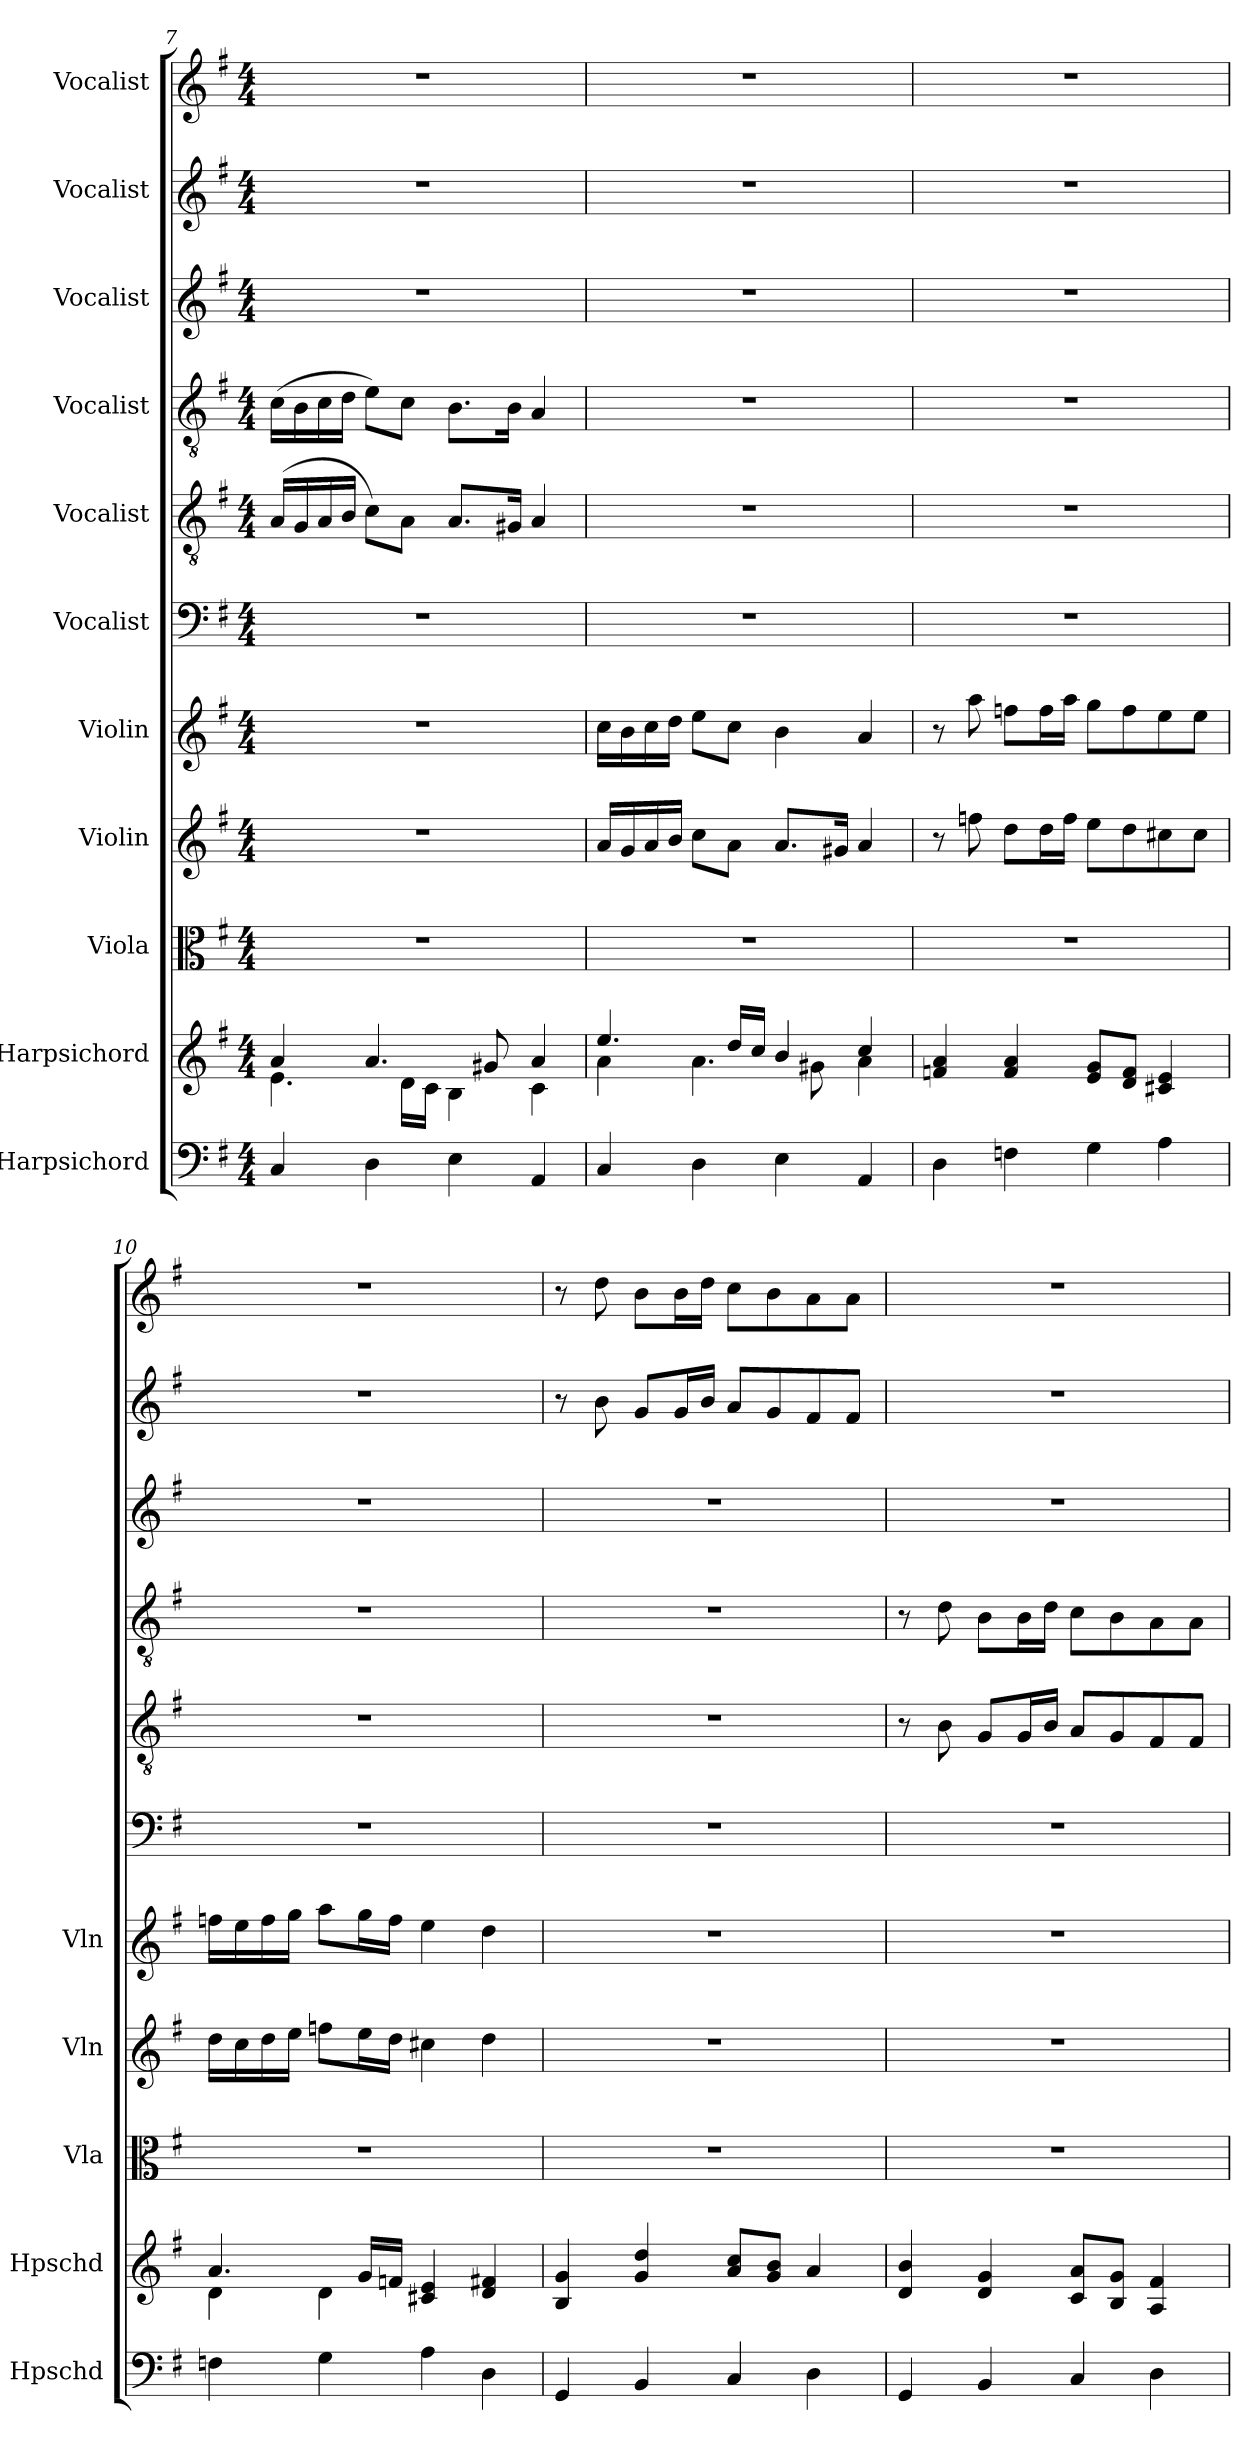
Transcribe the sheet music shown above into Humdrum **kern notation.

**kern	**kern	**kern	**kern	**kern	**kern	**kern	**kern	**kern	**kern	**kern
*part11	*part10	*part9	*part8	*part7	*part6	*part5	*part4	*part3	*part2	*part1
*staff11	*staff10	*staff9	*staff8	*staff7	*staff6	*staff5	*staff4	*staff3	*staff2	*staff1
*I"Harpsichord	*I"Harpsichord	*I"Viola	*I"Violin	*I"Violin	*I"Vocalist	*I"Vocalist	*I"Vocalist	*I"Vocalist	*I"Vocalist	*I"Vocalist
*I'Hpschd	*I'Hpschd	*I'Vla	*I'Vln	*I'Vln	*	*	*	*	*	*
*clefF4	*clefG2	*clefC3	*clefG2	*clefG2	*clefF4	*clefGv2	*clefGv2	*clefG2	*clefG2	*clefG2
*k[f#]	*k[f#]	*k[f#]	*k[f#]	*k[f#]	*k[f#]	*k[f#]	*k[f#]	*k[f#]	*k[f#]	*k[f#]
*M4/4	*M4/4	*M4/4	*M4/4	*M4/4	*M4/4	*M4/4	*M4/4	*M4/4	*M4/4	*M4/4
=7	=7	=7	=7	=7	=7	=7	=7	=7	=7	=7
*	*^	*	*	*	*	*	*	*	*	*
4C/	4a/	4.e\	1r	1r	1r	1r	(16A/LL	(16c\LL	1r	1r	1r
.	.	.	.	.	.	.	16G/	16B\	.	.	.
.	.	.	.	.	.	.	16A/	16c\	.	.	.
.	.	.	.	.	.	.	16B/JJ	16d\JJ	.	.	.
4D\	4.a/	.	.	.	.	.	8c\L)	8e\L)	.	.	.
.	.	16d\LL	.	.	.	.	8A\J	8c\J	.	.	.
.	.	16c\JJ	.	.	.	.	.	.	.	.	.
4E\	.	4B\	.	.	.	.	8.A/L	8.B\L	.	.	.
.	8g#X/	.	.	.	.	.	.	.	.	.	.
.	.	.	.	.	.	.	16G#X/Jk	16B\Jk	.	.	.
4AA/	4a/	4c\	.	.	.	.	4A/	4A/	.	.	.
=8	=8	=8	=8	=8	=8	=8	=8	=8	=8	=8	=8
4C/	4.ee/	4a\	1r	16a/LL	16cc\LL	1r	1r	1r	1r	1r	1r
.	.	.	.	16g/	16b\	.	.	.	.	.	.
.	.	.	.	16a/	16cc\	.	.	.	.	.	.
.	.	.	.	16b/JJ	16dd\JJ	.	.	.	.	.	.
4D\	.	4.a\	.	8cc\L	8ee\L	.	.	.	.	.	.
.	16dd/LL	.	.	8a\J	8cc\J	.	.	.	.	.	.
.	16cc/JJ	.	.	.	.	.	.	.	.	.	.
4E\	4b/	.	.	8.a/L	4b\	.	.	.	.	.	.
.	.	8g#X\	.	.	.	.	.	.	.	.	.
.	.	.	.	16g#X/Jk	.	.	.	.	.	.	.
4AA/	4cc/	4a\	.	4a/	4a/	.	.	.	.	.	.
*	*v	*v	*	*	*	*	*	*	*	*	*
=9	=9	=9	=9	=9	=9	=9	=9	=9	=9	=9
4D\	4fn/ 4a/	1r	8r	8r	1r	1r	1r	1r	1r	1r
.	.	.	8ffn\	8aa\	.	.	.	.	.	.
4Fn\	4f/ 4a/	.	8dd\L	8ffn\L	.	.	.	.	.	.
.	.	.	16dd\L	16ff\L	.	.	.	.	.	.
.	.	.	16ff\JJ	16aa\JJ	.	.	.	.	.	.
4G\	8e/ 8g/L	.	8ee\L	8gg\L	.	.	.	.	.	.
.	8d/ 8f/J	.	8dd\	8ff\	.	.	.	.	.	.
4A\	4c#X/ 4e/	.	8cc#X\	8ee\	.	.	.	.	.	.
.	.	.	8cc#\J	8ee\J	.	.	.	.	.	.
=10	=10	=10	=10	=10	=10	=10	=10	=10	=10	=10
*	*^	*	*	*	*	*	*	*	*	*
4Fn\	4.a/	4d\	1r	16dd\LL	16ffn\LL	1r	1r	1r	1r	1r	1r
.	.	.	.	16cc\	16ee\	.	.	.	.	.	.
.	.	.	.	16dd\	16ff\	.	.	.	.	.	.
.	.	.	.	16ee\JJ	16gg\JJ	.	.	.	.	.	.
4G\	.	4d\	.	8ffn\L	8aa\L	.	.	.	.	.	.
.	16g/LL	.	.	16ee\L	16gg\L	.	.	.	.	.	.
.	16fn/JJ	.	.	16dd\JJ	16ff\JJ	.	.	.	.	.	.
4A\	4c#X/ 4e/	2ryy	.	4cc#X\	4ee\	.	.	.	.	.	.
4D\	4d/ 4f#X/	.	.	4dd\	4dd\	.	.	.	.	.	.
*	*v	*v	*	*	*	*	*	*	*	*	*
=11	=11	=11	=11	=11	=11	=11	=11	=11	=11	=11
4GG/	4B/ 4g/	1r	1r	1r	1r	1r	1r	1r	8r	8r
.	.	.	.	.	.	.	.	.	8b\	8dd\
4BB/	4g/ 4dd/	.	.	.	.	.	.	.	8g/L	8b\L
.	.	.	.	.	.	.	.	.	16g/L	16b\L
.	.	.	.	.	.	.	.	.	16b/JJ	16dd\JJ
4C/	8a/ 8cc/L	.	.	.	.	.	.	.	8a/L	8cc\L
.	8g/ 8b/J	.	.	.	.	.	.	.	8g/	8b\
4D\	4a/	.	.	.	.	.	.	.	8f#/	8a\
.	.	.	.	.	.	.	.	.	8f#/J	8a\J
=12	=12	=12	=12	=12	=12	=12	=12	=12	=12	=12
4GG/	4d/ 4b/	1r	1r	1r	1r	8r	8r	1r	1r	1r
.	.	.	.	.	.	8B\	8d\	.	.	.
4BB/	4d/ 4g/	.	.	.	.	8G/L	8B\L	.	.	.
.	.	.	.	.	.	16G/L	16B\L	.	.	.
.	.	.	.	.	.	16B/JJ	16d\JJ	.	.	.
4C/	8c/ 8a/L	.	.	.	.	8A/L	8c\L	.	.	.
.	8B/ 8g/J	.	.	.	.	8G/	8B\	.	.	.
4D\	4A/ 4f#/	.	.	.	.	8F#/	8A\	.	.	.
.	.	.	.	.	.	8F#/J	8A\J	.	.	.
=	=	=	=	=	=	=	=	=	=	=
*-	*-	*-	*-	*-	*-	*-	*-	*-	*-	*-
